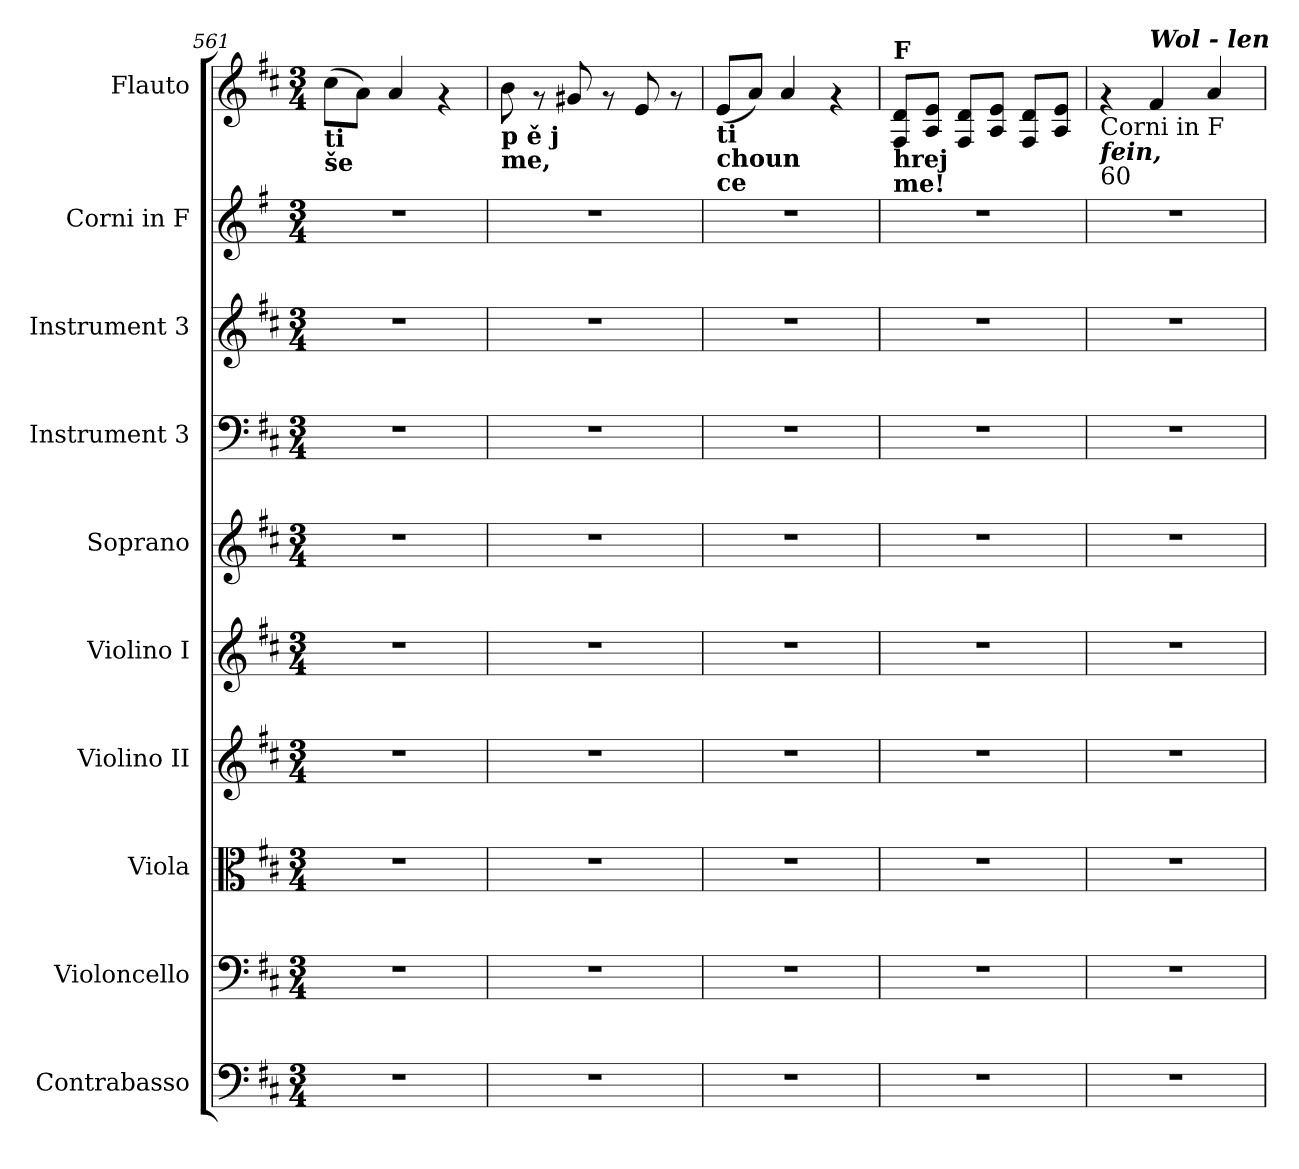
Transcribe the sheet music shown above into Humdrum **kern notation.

**kern	**kern	**kern	**kern	**kern	**kern	**kern	**kern	**kern	**kern
*part10	*part9	*part8	*part7	*part6	*part5	*part4	*part3	*part2	*part1
*staff10	*staff9	*staff8	*staff7	*staff6	*staff5	*staff4	*staff3	*staff2	*staff1
*I"Contrabasso	*I"Violoncello	*I"Viola	*I"Violino II	*I"Violino I	*I"Soprano	*I"Instrument 3	*I"Instrument 3	*I"Corni in F	*I"Flauto
*I'Cb.	*I'Vc.	*I'Vla.	*I'Vln. II	*I'Vln. I	*I'S	*	*	*I'Cor.	*I'Fl.
*clefF4	*clefF4	*clefC3	*clefG2	*clefG2	*clefG2	*clefF4	*clefG2	*clefG2	*clefG2
*ITrd1c2	*ITrd1c2	*ITrd1c2	*ITrd1c2	*ITrd1c2	*ITrd1c2	*ITrd1c2	*ITrd1c2	*ITrd4c7	*ITrd1c2
*k[]	*k[]	*k[]	*k[]	*k[]	*k[]	*k[]	*k[]	*k[]	*k[]
*C:	*C:	*C:	*C:	*C:	*C:	*C:	*C:	*C:	*C:
*M3/4	*M3/4	*M3/4	*M3/4	*M3/4	*M3/4	*M3/4	*M3/4	*M3/4	*M3/4
=561	=561	=561	=561	=561	=561	=561	=561	=561	=561
!	!	!	!	!	!	!	!	!	!LO:TX:b:B:t=ti
!	!	!	!	!	!	!	!	!	!LO:TX:b:B:t=še
2.r	2.r	2.r	2.r	2.r	2.r	2.r	2.r	2.r	(>8b\L
.	.	.	.	.	.	.	.	.	8g\J)
.	.	.	.	.	.	.	.	.	4g/
.	.	.	.	.	.	.	.	.	4rf
=562	=562	=562	=562	=562	=562	=562	=562	=562	=562
!	!	!	!	!	!	!	!	!	!LO:TX:b:B:t=p ě j
!	!	!	!	!	!	!	!	!	!LO:TX:b:B:t=me,
2.r	2.r	2.r	2.r	2.r	2.r	2.r	2.r	2.r	8a\
.	.	.	.	.	.	.	.	.	8rf
.	.	.	.	.	.	.	.	.	8f#X/
.	.	.	.	.	.	.	.	.	8rf
.	.	.	.	.	.	.	.	.	8d/
.	.	.	.	.	.	.	.	.	8rf
=563	=563	=563	=563	=563	=563	=563	=563	=563	=563
!	!	!	!	!	!	!	!	!	!LO:TX:b:B:t=ti
!	!	!	!	!	!	!	!	!	!LO:TX:b:B:t=choun
!	!	!	!	!	!	!	!	!	!LO:TX:b:B:t=ce
2.r	2.r	2.r	2.r	2.r	2.r	2.r	2.r	2.r	(<8d/L
.	.	.	.	.	.	.	.	.	8g/J)
.	.	.	.	.	.	.	.	.	4g/
.	.	.	.	.	.	.	.	.	4rf
!!LO:LB:g=z
=564	=564	=564	=564	=564	=564	=564	=564	=564	=564
!	!	!	!	!	!	!	!	!	!LO:TX:a:B:t=F
!	!	!	!	!	!	!	!	!	!LO:TX:b:B:t=hrej
!	!	!	!	!	!	!	!	!	!LO:TX:b:B:t=me!
2.r	2.r	2.r	2.r	2.r	2.r	2.r	2.r	2.r	8c/ 8E/L
.	.	.	.	.	.	.	.	.	8d/ 8G/J
.	.	.	.	.	.	.	.	.	8c/ 8E/L
.	.	.	.	.	.	.	.	.	8d/ 8G/J
.	.	.	.	.	.	.	.	.	8c/ 8E/L
.	.	.	.	.	.	.	.	.	8d/ 8G/J
=565	=565	=565	=565	=565	=565	=565	=565	=565	=565
!	!	!	!	!	!	!	!	!	!LO:TX:b:t=Corni in F
!	!	!	!	!	!	!	!	!	!LO:TX:b:Bi:t=fein,
!	!	!	!	!	!	!	!	!	!LO:TX:b:t=60
2.r	2.r	2.r	2.r	2.r	2.r	2.r	2.r	2.r	4rf
!	!	!	!	!	!	!	!	!	!LO:TX:a:Bi:t=Wol - len
.	.	.	.	.	.	.	.	.	4e/
.	.	.	.	.	.	.	.	.	4g/
=	=	=	=	=	=	=	=	=	=
*-	*-	*-	*-	*-	*-	*-	*-	*-	*-
